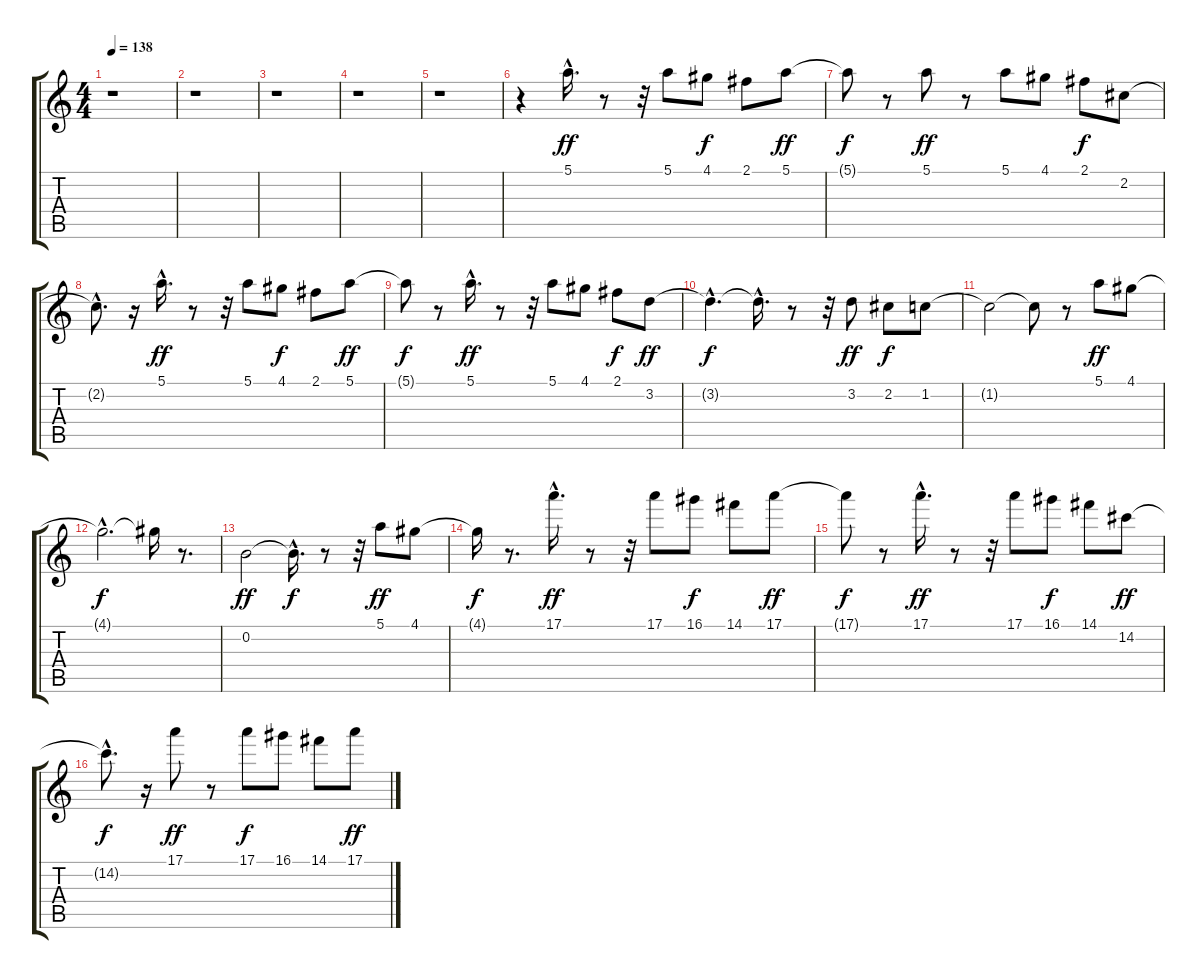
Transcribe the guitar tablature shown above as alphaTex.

\track "" {instrument overdrivenguitar}
\staff {score tabs}
\tuning (E4 B3 G3 D3 A2 E2) {hide}
\ts (4 4)
\tempo 138
\clef g2
\ks c
r.1{dy f} |
r.1 |
r.1 |
r.1 |
r.1 |
r.4 5.1{hac}.16{d dy ff} r.8 r.32 5.1.8 4.1.8{dy f} 2.1.8 5.1.8{dy ff} |
5.1{t}.8{dy f} r.8 5.1.8{dy ff} r.8 5.1.8 4.1.8 2.1.8{dy f} 2.2.8 |
2.2{hac t}.8{d} r.16 5.1{hac}.16{d dy ff} r.8 r.32 5.1.8 4.1.8{dy f} 2.1.8 5.1.8{dy ff} |
5.1{t}.8{dy f} r.8 5.1{hac}.16{d dy ff} r.8 r.32 5.1.8 4.1.8 2.1.8{dy f} 3.2.8{dy ff} |
3.2{hac t}.4{d dy f} 3.2{hac t}.16{d} r.8 r.32 3.2.8{dy ff} 2.2.8{dy f} 1.2.8 |
1.2{t}.2 1.2{t}.8 r.8 5.1.8{dy ff} 4.1.8 |
4.1{hac t}.2{d dy f} 4.1{t}.16 r.8{d} |
0.2.2{dy ff} 0.2{hac t}.16{d dy f} r.8 r.32 5.1.8{dy ff} 4.1.8 |
4.1{t}.16{dy f} r.8{d} 17.1{hac}.16{d dy ff} r.8 r.32 17.1.8 16.1.8{dy f} 14.1.8 17.1.8{dy ff} |
17.1{t}.8{dy f} r.8 17.1{hac}.16{d dy ff} r.8 r.32 17.1.8 16.1.8{dy f} 14.1.8 14.2.8{dy ff} |
14.2{hac t}.8{d dy f} r.16 17.1.8{dy ff} r.8 17.1.8{dy f} 16.1.8 14.1.8 17.1.8{dy ff}
